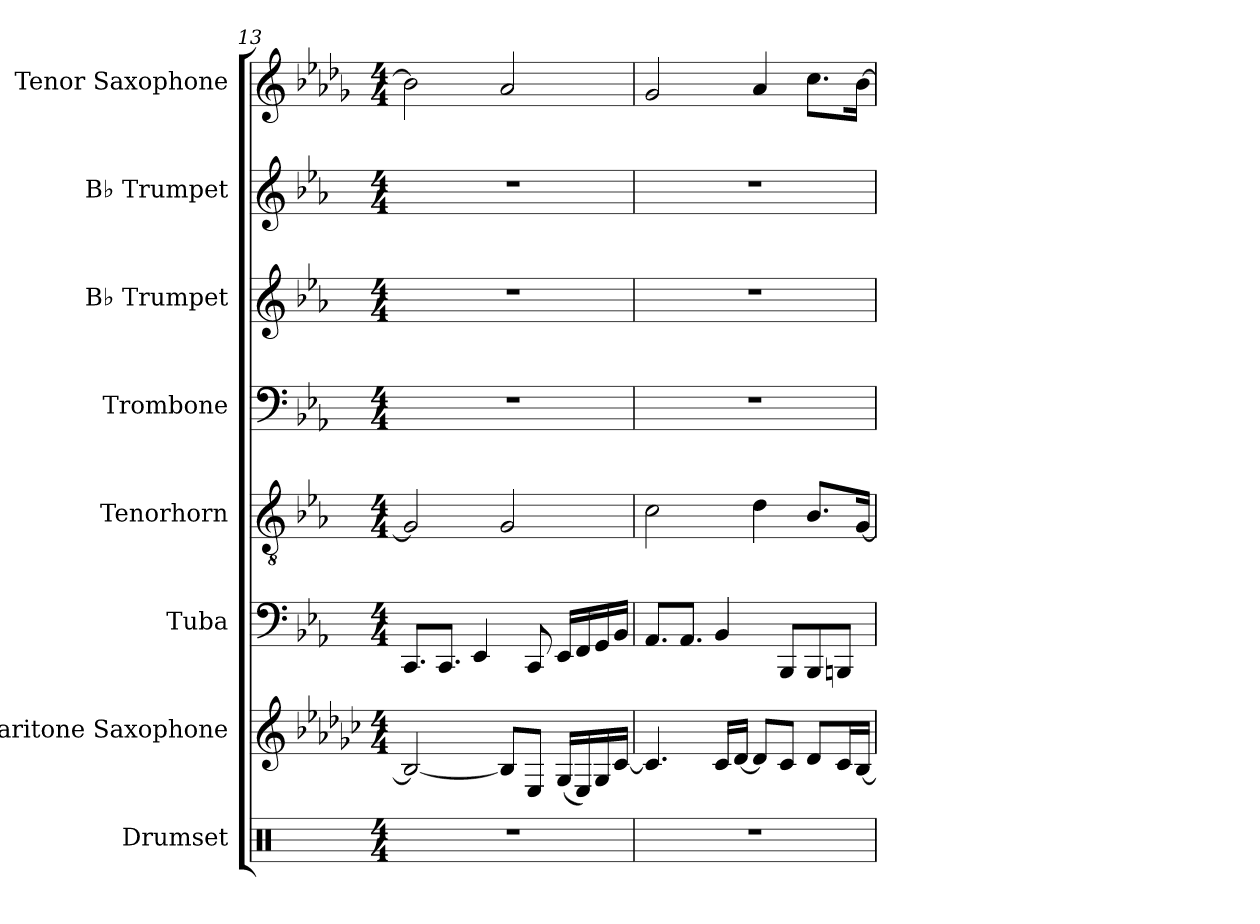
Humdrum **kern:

**kern	**kern	**kern	**kern	**kern	**kern	**kern	**kern
*part8	*part7	*part6	*part5	*part4	*part3	*part2	*part1
*staff8	*staff7	*staff6	*staff5	*staff4	*staff3	*staff2	*staff1
*I"Drumset	*I"Baritone Saxophone	*I"Tuba	*I"Tenorhorn	*I"Trombone	*I"B♭ Trumpet	*I"B♭ Trumpet	*I"Tenor Saxophone
*I'D. Set	*I'Bar. Sax.	*I'Tba.	*I'Tenh.	*I'Tbn.	*I'B♭ Tpt.	*I'B♭ Tpt.	*I'T. Sax.
*clefX	*clefG2	*clefF4	*clefGv2	*clefF4	*clefG2	*clefG2	*clefG2
*	*ITrd12c21	*	*ITrd1c2	*	*ITrd1c2	*ITrd1c2	*ITrd8c14
*k[]	*k[b-e-a-d-g-c-]	*k[b-e-a-]	*k[b-e-a-d-g-]	*k[b-e-a-]	*k[b-e-a-d-g-]	*k[b-e-a-d-g-]	*k[b-e-a-d-g-]
*M4/4	*M4/4	*M4/4	*M4/4	*M4/4	*M4/4	*M4/4	*M4/4
=13	=13	=13	=13	=13	=13	=13	=13
1r	2BB-_	8.CCL	2F]	1r	1r	1r	2B-]
.	.	8.CCJ	.	.	.	.	.
.	.	4EE-	.	.	.	.	.
.	8BB-L]	.	2F	.	.	.	2A-
.	8EE-J	8CC	.	.	.	.	.
.	(>16GG-LL	16EE-LL	.	.	.	.	.
.	16EE-)	16FF	.	.	.	.	.
.	16GG-	16GG	.	.	.	.	.
.	[16C-JJ	16BB-JJ	.	.	.	.	.
=14	=14	=14	=14	=14	=14	=14	=14
1r	4.C-]	8.AA-L	2B-	1r	1r	1r	2G-
.	.	8.AA-J	.	.	.	.	.
.	16C-LL	4BB-	.	.	.	.	.
.	[16D-JJ	.	.	.	.	.	.
.	8D-L]	.	4c	.	.	.	4A-
.	8C-J	8BBB-L	.	.	.	.	.
.	8D-L	8BBB-	8.A-L	.	.	.	8.cL
.	16C-L	8BBBnJ	.	.	.	.	.
.	[16BB-JJ	.	[16FJk	.	.	.	[16B-Jk
=	=	=	=	=	=	=	=
*-	*-	*-	*-	*-	*-	*-	*-
